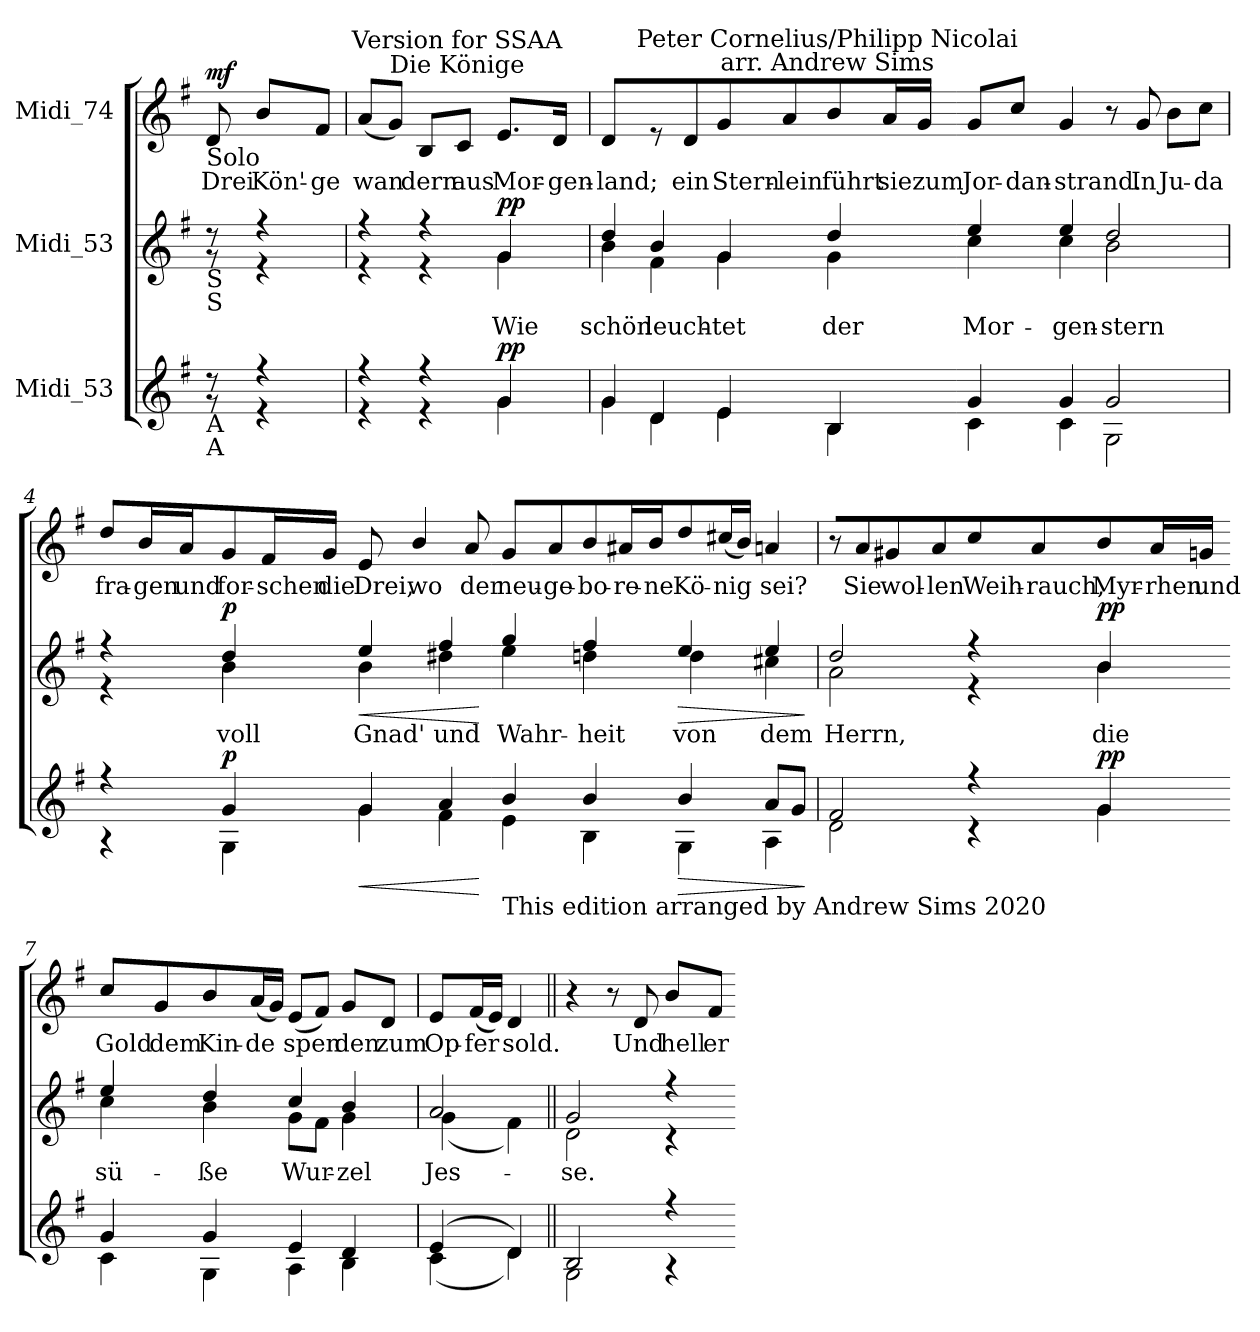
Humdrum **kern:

**kern	**dynam	**kern	**text	**dynam	**kern	**text	**dynam
*part3	*part3	*part2	*part2	*part2	*part1	*part1	*part1
*staff3	*staff3	*staff2	*staff2	*staff2	*staff1	*staff1	*staff1
*I"Midi_53	*	*I"Midi_53	*	*	*I"Midi_74	*	*
*clefG2	*	*clefG2	*	*	*clefG2	*	*
*k[f#]	*	*k[f#]	*	*	*k[f#]	*	*
*G:	*	*G:	*	*	*G:	*	*
=	=	=	=	=	=	=	=
*^	*	*^	*	*	*	*	*
!	!	!	!	!	!	!	!LO:TX:b:t=Solo	!	!
!	!	!	!LO:TX:b:t=S\nS	!	!	!	!	!	!
!LO:TX:b:t=A\nA	!	!	!	!	!	!	!	!	!
!	!	!	!	!	!	!	!	!LO:LY:b	!LO:DY:a
8r	8r	.	8r	8r	.	.	8d	Drei	mf
!	!	!	!	!	!	!	!	!LO:LY:b	!
4r	4r	.	4r	4r	.	.	8b/L	Kön'-	.
!	!	!	!	!	!	!	!	!LO:LY:b	!
.	.	.	.	.	.	.	8f#/J	-ge	.
=1	=1	=1	=1	=1	=1	=1	=1	=1	=1
!	!	!	!	!	!	!	!	!LO:LY:b	!
4r	4r	.	4r	4r	.	.	(<8a/L	wan	.
.	.	.	.	.	.	.	8g/J)	.	.
!	!	!	!	!	!	!	!	!LO:LY:b	!
4r	4r	.	4r	4r	.	.	8B/L	dern	.
!	!	!	!	!	!	!	!LO:TX:a:cj:t=Die Könige	!	!
!	!	!	!	!	!	!	!LO:TX:a:cj:t=Version for SSAA	!	!
!	!	!	!	!	!	!	!	!LO:LY:b	!
.	.	.	.	.	.	.	8c/J	aus	.
!	!	!LO:DY:a	!	!	!LO:LY:b	!LO:DY:a	!	!LO:LY:b	!
4g/	4g\	pp	4g/	4g\	Wie	pp	8.e/L	Mor-	.
!	!	!	!	!	!	!	!	!LO:LY:b	!
.	.	.	.	.	.	.	16d/J	-gen-	.
=2	=2	=2	=2	=2	=2	=2	=2	=2	=2
!	!	!	!	!	!LO:LY:b	!	!	!LO:LY:b	!
4g/	4g\	.	4dd/	4b\	schön	.	4d	-land;	.
!	!	!	!	!	!LO:LY:b	!	!	!	!
4d/	4d\	.	4b/	4f#\	leuch-	.	8r	.	.
!	!	!	!	!	!	!	!	!LO:LY:b	!
.	.	.	.	.	.	.	8d/	ein	.
!	!	!	!	!	!LO:LY:b	!	!	!LO:LY:b	!
4e/	4e\	.	4g/	4g\	-tet	.	8g/L	Stern-	.
!	!	!	!	!	!	!	!	!LO:LY:b	!
.	.	.	.	.	.	.	8a/J	-lein	.
!	!	!	!	!	!	!	!LO:TX:a:cj:t=Peter Cornelius/Philipp Nicolai\narr. Andrew Sims	!	!
!	!	!	!	!	!LO:LY:b	!	!	!LO:LY:b	!
4B/	4B\	.	4dd/	4g\	der	.	8b/L	führt	.
!	!	!	!	!	!	!	!	!LO:LY:b	!
.	.	.	.	.	.	.	16a	sie	.
!	!	!	!	!	!	!	!	!LO:LY:b	!
.	.	.	.	.	.	.	16gJJ	zum	.
!!LO:LB:g=z
=3-	=3-	=3-	=3-	=3-	=3-	=3-	=3-	=3-	=3-
!	!	!	!	!	!LO:LY:b	!	!	!LO:LY:b	!
4g/	4c\	.	4ee/	4cc\	Mor-	.	8gL	Jor-	.
!	!	!	!	!	!	!	!	!LO:LY:b	!
.	.	.	.	.	.	.	8ccJ	-dan-	.
!	!	!	!	!	!LO:LY:b	!	!	!LO:LY:b	!
4g/	4c\	.	4ee/	4cc\	-gen-	.	4g	-strand.	.
!	!	!	!	!	!LO:LY:b	!	!	!	!
2g/	2G\	.	2dd/	2b\	-stern	.	8r	.	.
!	!	!	!	!	!	!	!	!LO:LY:b	!
.	.	.	.	.	.	.	8g	In	.
!	!	!	!	!	!	!	!	!LO:LY:b	!
.	.	.	.	.	.	.	8bL	Ju-	.
!	!	!	!	!	!	!	!	!LO:LY:b	!
.	.	.	.	.	.	.	8ccJ	-da	.
=4	=4	=4	=4	=4	=4	=4	=4	=4	=4
!	!	!	!	!	!	!	!	!LO:LY:b	!
4r	4r	.	4r	4r	.	.	8ddL	fra-	.
!	!	!	!	!	!	!	!	!LO:LY:b	!
.	.	.	.	.	.	.	16b/	-gen	.
!	!	!	!	!	!	!	!	!LO:LY:b	!
.	.	.	.	.	.	.	16aJJ	und	.
!	!	!LO:DY:a	!	!	!LO:LY:b	!LO:DY:a	!	!LO:LY:b	!
4g/	4G\	p	4dd/	4b\	voll	p	8gL	for-	.
!	!	!	!	!	!	!	!	!LO:LY:b	!
.	.	.	.	.	.	.	16f#	-schen	.
!	!	!	!	!	!	!	!	!LO:LY:b	!
.	.	.	.	.	.	.	16gJJ	die	.
!	!	!LO:HP:b	!	!	!LO:LY:b	!LO:HP:b	!	!LO:LY:b	!
4g/	4g\	<	4ee/	4b\	Gnad'	<	8e	Drei,	.
!	!	!	!	!	!	!	!	!LO:LY:b	!
.	.	.	.	.	.	.	4b/	wo	.
!	!	!	!	!	!LO:LY:b	!	!	!	!
4a/	4f#\	.	4ff#/	4dd#X\	und	.	.	.	.
!	!	!	!	!	!	!	!	!LO:LY:b	!
.	.	.	.	.	.	.	8a	der	.
*v	*v	*	*	*	*	*	*	*	*
*	*	*v	*v	*	*	*	*	*
.	[	.	.	[	.	.	.
!!LO:LB:g=z
=5-	=5-	=5-	=5-	=5-	=5-	=5-	=5-
*^	*	*	*	*	*	*	*
!LO:TX:b:t=This edition arranged by Andrew Sims 2020	!	!	!	!	!	!	!	!
!	!	!	!	!LO:LY:b	!	!	!LO:LY:b	!
*	*	*	*^	*	*	*	*	*
4b/	4e\	.	4gg/	4ee\	Wahr-	.	8gL	neu-	.
!	!	!	!	!	!	!	!	!LO:LY:b	!
.	.	.	.	.	.	.	8aJ	-ge-	.
!	!	!	!	!	!LO:LY:b	!	!	!LO:LY:b	!
4b/	4B\	.	4ff#/	4ddn\	-heit	.	8b/L	-bo-	.
!	!	!	!	!	!	!	!	!LO:LY:b	!
.	.	.	.	.	.	.	16a#X	-re-	.
!	!	!	!	!	!	!	!	!LO:LY:b	!
.	.	.	.	.	.	.	16b/JJ	-ne	.
!	!	!LO:HP:b	!	!	!LO:LY:b	!LO:HP:b	!	!LO:LY:b	!
4b/	4G\	>	4ee/	4dd\	von	>	8ddL	Kö-	.
!	!	!	!	!	!	!	!	!LO:LY:b	!
.	.	.	.	.	.	.	(>16cc#X	-nig	.
.	.	.	.	.	.	.	16bJJ)	.	.
!	!	!	!	!	!LO:LY:b	!	!	!LO:LY:b	!
8a/L	4A\	.	4ee/	4cc#X\	dem	.	4an	sei?	.
8g/J	.	.	.	.	.	.	.	.	.
*v	*v	*	*	*	*	*	*	*	*
*	*	*v	*v	*	*	*	*	*
.	]	.	.	]	.	.	.
=6	=6	=6	=6	=6	=6	=6	=6
*^	*	*	*	*	*	*	*
!	!	!	!	!LO:LY:b	!	!	!	!
*	*	*	*^	*	*	*	*	*
2f#/	2d\	.	2dd/	2a\	Herrn,	.	8r	.	.
!	!	!	!	!	!	!	!	!LO:LY:b	!
.	.	.	.	.	.	.	8a	Sie	.
!	!	!	!	!	!	!	!	!LO:LY:b	!
.	.	.	.	.	.	.	8g#XL	wol-	.
!	!	!	!	!	!	!	!	!LO:LY:b	!
.	.	.	.	.	.	.	8aJ	-len	.
!	!	!	!	!	!	!	!	!LO:LY:b	!
4r	4r	.	4r	4r	.	.	8ccL	Weih-	.
!	!	!	!	!	!	!	!	!LO:LY:b	!
.	.	.	.	.	.	.	8aJ	-rauch,	.
!	!	!LO:DY:a	!	!	!LO:LY:b	!LO:DY:a	!	!LO:LY:b	!
4g/	4g\	pp	4b/	4b\	die	pp	8b/L	Myr-	.
!	!	!	!	!	!	!	!	!LO:LY:b	!
.	.	.	.	.	.	.	16a	-rhen	.
!	!	!	!	!	!	!	!	!LO:LY:b	!
.	.	.	.	.	.	.	16gnJJ	und	.
!!LO:LB:g=z
=7-	=7-	=7-	=7-	=7-	=7-	=7-	=7-	=7-	=7-
!	!	!	!	!	!LO:LY:b	!	!	!LO:LY:b	!
4g/	4c\	.	4ee/	4cc\	sü-	.	8ccL	Gold	.
!	!	!	!	!	!	!	!	!LO:LY:b	!
.	.	.	.	.	.	.	8gJ	dem	.
!	!	!	!	!	!LO:LY:b	!	!	!LO:LY:b	!
4g/	4G\	.	4dd/	4b\	-ße	.	8b/L	Kin-	.
!	!	!	!	!	!	!	!	!LO:LY:b	!
.	.	.	.	.	.	.	(<16a/	-de	.
.	.	.	.	.	.	.	16g/JJ)	.	.
!	!	!	!	!	!LO:LY:b	!	!	!LO:LY:b	!
4e/	4A\	.	4cc/	8g\L	Wur-	.	(<8e/L	spen	.
.	.	.	.	8f#\J	.	.	8f#/J)	.	.
!	!	!	!	!	!LO:LY:b	!	!	!LO:LY:b	!
4d/	4B\	.	4b/	4g\	-zel	.	8g/L	den	.
!	!	!	!	!	!	!	!	!LO:LY:b	!
.	.	.	.	.	.	.	8d/J	zum	.
=8	=8	=8	=8	=8	=8	=8	=8	=8	=8
!	!	!	!	!	!LO:LY:b	!	!	!LO:LY:b	!
(>4e/	(<4c\	.	2a/	(<4g\	Jes-	.	8e/L	Op-	.
!	!	!	!	!	!	!	!	!LO:LY:b	!
.	.	.	.	.	.	.	(<16f#	-fer	.
.	.	.	.	.	.	.	16eJJ)	.	.
!	!	!	!	!	!	!	!	!LO:LY:b	!
4d/)	4d\)	.	.	4f#\)	.	.	4d/	sold.	.
=9||	=9||	=9||	=9||	=9||	=9||	=9||	=9||	=9||	=9||
!	!	!	!	!	!LO:LY:b	!	!	!	!
2B/	2G\	.	2g/	2d\	-se.	.	4r	.	.
.	.	.	.	.	.	.	8r	.	.
!	!	!	!	!	!	!	!	!LO:LY:b	!
.	.	.	.	.	.	.	8d/	Und	.
!	!	!	!	!	!	!	!	!LO:LY:b	!
4r	4r	.	4r	4r	.	.	8b/L	hell	.
!	!	!	!	!	!	!	!	!LO:LY:b	!
.	.	.	.	.	.	.	8f#J	er-	.
*v	*v	*	*	*	*	*	*	*	*
*	*	*v	*v	*	*	*	*	*
=-	=-	=-	=-	=-	=-	=-	=-
*-	*-	*-	*-	*-	*-	*-	*-
